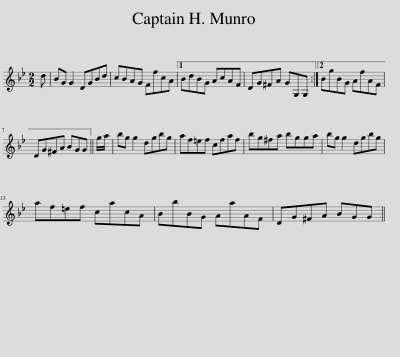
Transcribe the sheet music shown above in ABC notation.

X:1
L:1/8
M:2/2
I:linebreak $
K:Gmin
V:1 treble
V:1
 d | BG G2 DGBd | cBAG FfcA |1 BdBG AcAF | DG^FA GG,G, :|2 %5
 BgBG AfAF |$ DG^FA BGG || g/a/ | bg g2 dgbg | af=ef cfaf | %10
 bg^fa bgga | bg g2 dgbg |$ af=ef cacA | BbBG AaAF | DG^FA BGG || %15
